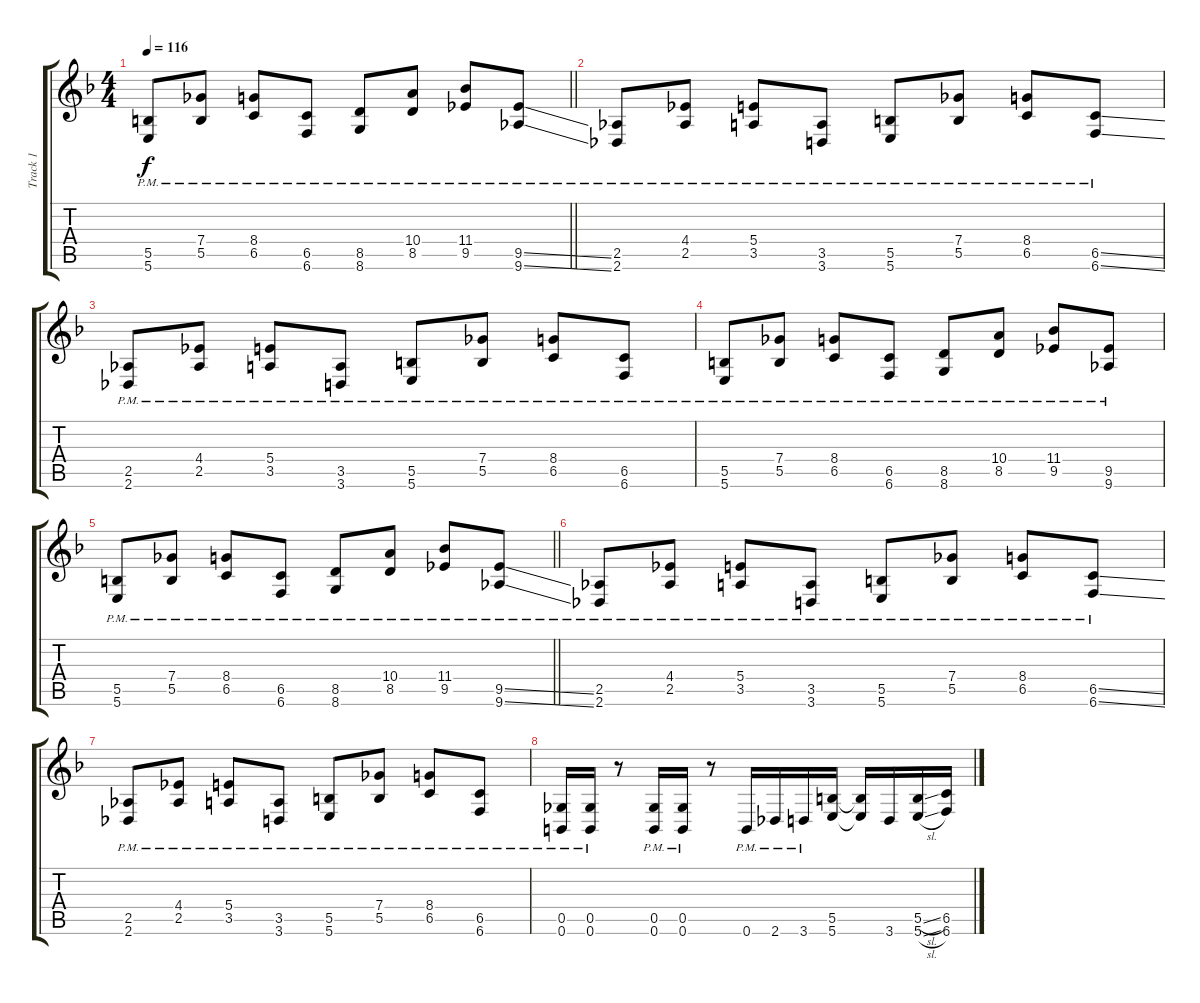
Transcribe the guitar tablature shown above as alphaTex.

\track ("Track 1" "Track 1") {instrument distortionguitar}
\staff {score tabs}
\tuning (Db4 Ab3 E3 B2 Gb2 B1) {hide}
\ts (4 4)
\tempo 116
\clef g2
\barLineRight lightlight
\ks f
(5.5{pm} 5.6{pm}).8{dy f} (7.4{pm} 5.5{pm}).8 (8.4{pm} 6.5{pm}).8 (6.5{pm} 6.6{pm}).8 (8.5{pm} 8.6{pm}).8 (10.4{pm} 8.5{pm}).8 (11.4{pm} 9.5{pm}).8 (9.5{ss pm} 9.6{ss pm}).8 |
(2.5{pm} 2.6{pm}).8 (4.4{pm} 2.5{pm}).8 (5.4{pm} 3.5{pm}).8 (3.5{pm} 3.6{pm}).8 (5.5{pm} 5.6{pm}).8 (7.4{pm} 5.5{pm}).8 (8.4{pm} 6.5{pm}).8 (6.5{ss pm} 6.6{ss pm}).8 |
(2.5{pm} 2.6{pm}).8 (4.4{pm} 2.5{pm}).8 (5.4{pm} 3.5{pm}).8 (3.5{pm} 3.6{pm}).8 (5.5{pm} 5.6{pm}).8 (7.4{pm} 5.5{pm}).8 (8.4{pm} 6.5{pm}).8 (6.5{pm} 6.6{pm}).8 |
(5.5{pm} 5.6{pm}).8 (7.4{pm} 5.5{pm}).8 (8.4{pm} 6.5{pm}).8 (6.5{pm} 6.6{pm}).8 (8.5{pm} 8.6{pm}).8 (10.4{pm} 8.5{pm}).8 (11.4{pm} 9.5{pm}).8 (9.5{pm} 9.6{pm}).8 |
\barLineRight lightlight
(5.5{pm} 5.6{pm}).8 (7.4{pm} 5.5{pm}).8 (8.4{pm} 6.5{pm}).8 (6.5{pm} 6.6{pm}).8 (8.5{pm} 8.6{pm}).8 (10.4{pm} 8.5{pm}).8 (11.4{pm} 9.5{pm}).8 (9.5{ss pm} 9.6{ss pm}).8 |
(2.5{pm} 2.6{pm}).8 (4.4{pm} 2.5{pm}).8 (5.4{pm} 3.5{pm}).8 (3.5{pm} 3.6{pm}).8 (5.5{pm} 5.6{pm}).8 (7.4{pm} 5.5{pm}).8 (8.4{pm} 6.5{pm}).8 (6.5{ss pm} 6.6{ss pm}).8 |
(2.5{pm} 2.6{pm}).8 (4.4{pm} 2.5{pm}).8 (5.4{pm} 3.5{pm}).8 (3.5{pm} 3.6{pm}).8 (5.5{pm} 5.6{pm}).8 (7.4{pm} 5.5{pm}).8 (8.4{pm} 6.5{pm}).8 (6.5{pm} 6.6{pm}).8 |
(0.5{pm} 0.6{pm}).16 (0.5{pm} 0.6{pm}).16 r.8 (0.5{pm} 0.6{pm}).16 (0.5{pm} 0.6{pm}).16 r.8 0.6{pm}.16 2.6{pm}.16 3.6{pm}.16 (5.5 5.6).16 (5.5{t} 5.6{t}).16 3.6.16 (5.5{sl} 5.6{sl}).16 (6.5 6.6).16
